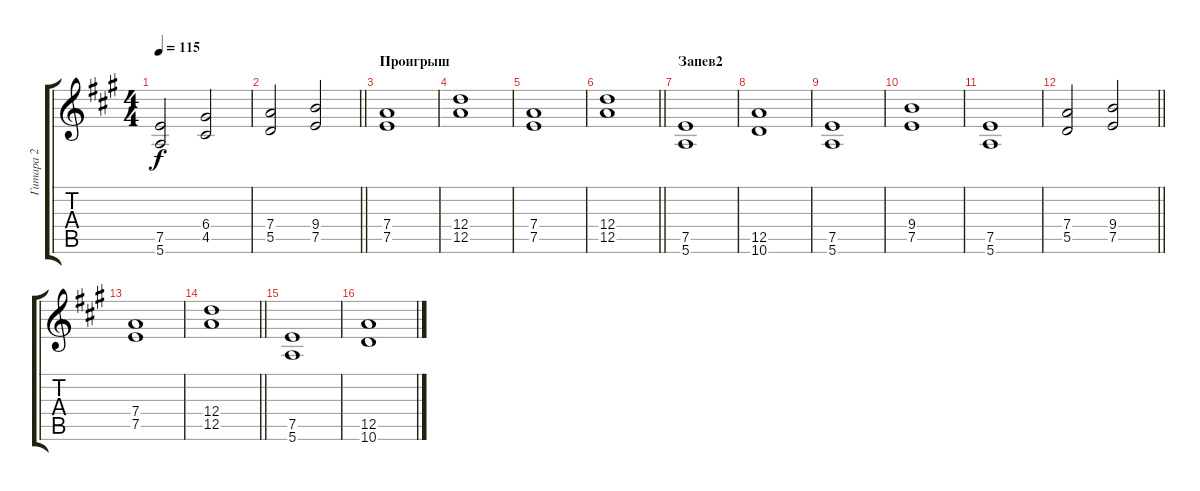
\track ("Гитара 2" "Гитара 2") {instrument overdrivenguitar}
\staff {score tabs}
\tuning (E4 B3 G3 D3 A2 E2) {hide}
\ts (4 4)
\tempo 115
\clef g2
\ks a
(7.5 5.6).2{dy f} (6.4 4.5).2 |
\barLineRight lightlight
(7.4 5.5).2 (9.4 7.5).2 |
\section ("" "Проигрыш")
(7.4 7.5).1 |
(12.4 12.5).1 |
(7.4 7.5).1 |
\barLineRight lightlight
(12.4 12.5).1 |
\section ("" "Запев2")
(7.5 5.6).1{volume 8} |
(12.5 10.6).1 |
(7.5 5.6).1 |
(9.4 7.5).1 |
(7.5 5.6).1 |
\barLineRight lightlight
(7.4 5.5).2 (9.4 7.5).2 |
(7.4 7.5).1{volume 11} |
\barLineRight lightlight
(12.4 12.5).1 |
(7.5 5.6).1{volume 8} |
(12.5 10.6).1
